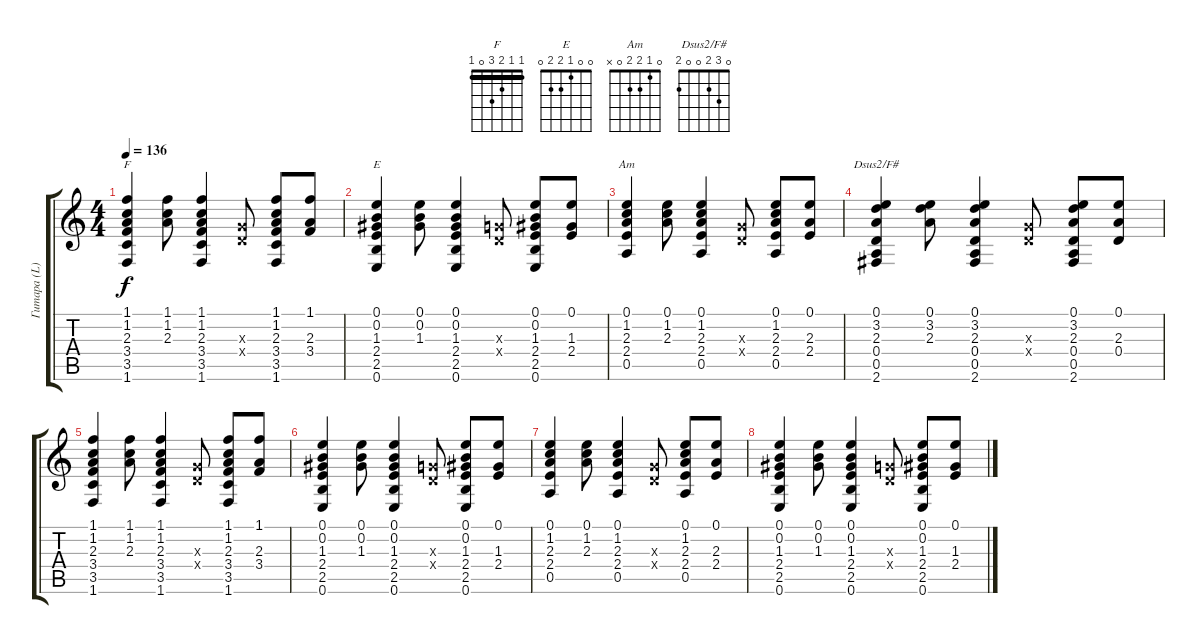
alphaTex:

\track ("Гитара (L)" "Гитара (L)") {instrument acousticguitarsteel}
\staff {score tabs}
\tuning (E4 B3 G3 D3 A2 E2) {hide}
\chord ("F" 1 1 2 3 0 1) {barre 1}
\chord ("E" 0 0 1 2 2 0)
\chord ("Am" 0 1 2 2 0 x)
\chord ("Dsus2/F#" 0 3 2 0 0 2)
\ts (4 4)
\tempo 136
\clef g2
\ks c
(1.1 1.2 2.3 3.4 3.5 1.6).4{ch "F" dy f} (1.1 1.2 2.3).8 (1.1 1.2 2.3 3.4 3.5 1.6).4 (0.3{x} 0.4{x}).8 (1.1 1.2 2.3 3.4 3.5 1.6).8 (1.1 2.3 3.4).8 |
(0.1 0.2 1.3 2.4 2.5 0.6).4{ch "E"} (0.1 0.2 1.3).8 (0.1 0.2 1.3 2.4 2.5 0.6).4 (0.3{x} 0.4{x}).8 (0.1 0.2 1.3 2.4 2.5 0.6).8 (0.1 1.3 2.4).8 |
(0.1 1.2 2.3 2.4 0.5).4{ch "Am"} (0.1 1.2 2.3).8 (0.1 1.2 2.3 2.4 0.5).4 (0.3{x} 0.4{x}).8 (0.1 1.2 2.3 2.4 0.5).8 (0.1 2.3 2.4).8 |
(0.1 3.2 2.3 0.4 0.5 2.6).4{ch "Dsus2/F#"} (0.1 3.2 2.3).8 (0.1 3.2 2.3 0.4 0.5 2.6).4 (0.3{x} 0.4{x}).8 (0.1 3.2 2.3 0.4 0.5 2.6).8 (0.1 2.3 0.4).8 |
(1.1 1.2 2.3 3.4 3.5 1.6).4 (1.1 1.2 2.3).8 (1.1 1.2 2.3 3.4 3.5 1.6).4 (0.3{x} 0.4{x}).8 (1.1 1.2 2.3 3.4 3.5 1.6).8 (1.1 2.3 3.4).8 |
(0.1 0.2 1.3 2.4 2.5 0.6).4 (0.1 0.2 1.3).8 (0.1 0.2 1.3 2.4 2.5 0.6).4 (0.3{x} 0.4{x}).8 (0.1 0.2 1.3 2.4 2.5 0.6).8 (0.1 1.3 2.4).8 |
(0.1 1.2 2.3 2.4 0.5).4 (0.1 1.2 2.3).8 (0.1 1.2 2.3 2.4 0.5).4 (0.3{x} 0.4{x}).8 (0.1 1.2 2.3 2.4 0.5).8 (0.1 2.3 2.4).8 |
(0.1 0.2 1.3 2.4 2.5 0.6).4 (0.1 0.2 1.3).8 (0.1 0.2 1.3 2.4 2.5 0.6).4 (0.3{x} 0.4{x}).8 (0.1 0.2 1.3 2.4 2.5 0.6).8 (0.1 1.3 2.4).8
